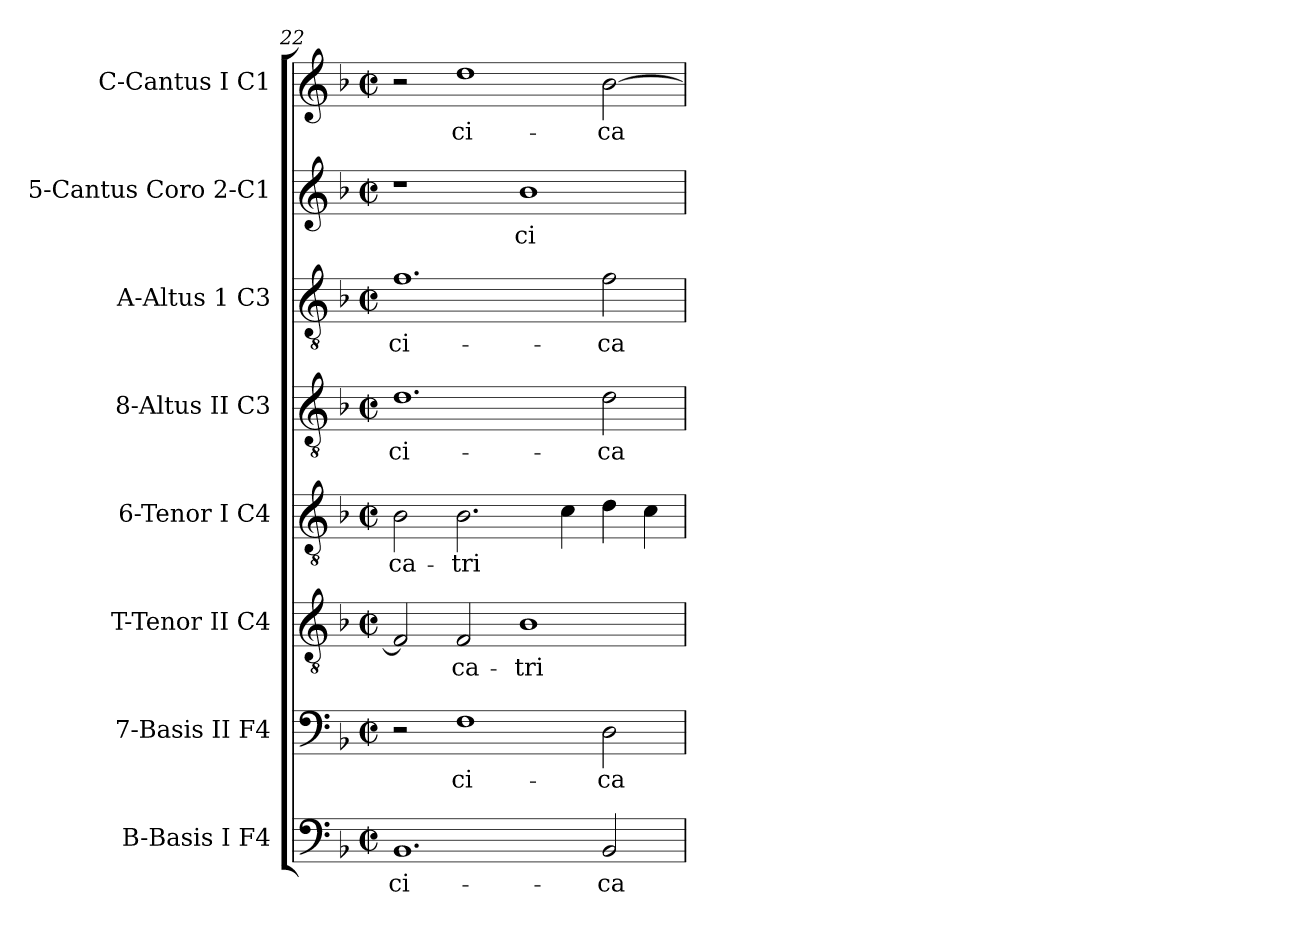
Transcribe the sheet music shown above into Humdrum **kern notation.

**kern	**text	**kern	**text	**kern	**text	**kern	**text	**kern	**text	**kern	**text	**kern	**text	**kern	**text
*part8	*part8	*part7	*part7	*part6	*part6	*part5	*part5	*part4	*part4	*part3	*part3	*part2	*part2	*part1	*part1
*staff8	*staff8	*staff7	*staff7	*staff6	*staff6	*staff5	*staff5	*staff4	*staff4	*staff3	*staff3	*staff2	*staff2	*staff1	*staff1
*I"B-Basis I  F4	*	*I"7-Basis II  F4	*	*I"T-Tenor II  C4	*	*I"6-Tenor I  C4	*	*I"8-Altus II  C3	*	*I"A-Altus 1  C3	*	*I"5-Cantus  Coro 2-C1	*	*I"C-Cantus I  C1	*
*I'B	*	*	*	*I'T	*	*	*	*	*	*I'A	*	*	*	*I'C	*
*clefF4	*	*clefF4	*	*clefGv2	*	*clefGv2	*	*clefGv2	*	*clefGv2	*	*clefG2	*	*clefG2	*
*k[b-]	*	*k[b-]	*	*k[b-]	*	*k[b-]	*	*k[b-]	*	*k[b-]	*	*k[b-]	*	*k[b-]	*
*F:	*	*F:	*	*F:	*	*F:	*	*F:	*	*F:	*	*F:	*	*F:	*
*M2/2	*	*M2/2	*	*M2/2	*	*M2/2	*	*M2/2	*	*M2/2	*	*M2/2	*	*M2/2	*
*met(c|)	*	*met(c|)	*	*met(c|)	*	*met(c|)	*	*met(c|)	*	*met(c|)	*	*met(c|)	*	*met(c|)	*
=22	=22	=22	=22	=22	=22	=22	=22	=22	=22	=22	=22	=22	=22	=22	=22
!	!LO:LY:b:cj	!	!	!	!LO:LY:b:cj	!	!LO:LY:b:cj	!	!LO:LY:b:cj	!	!LO:LY:b:cj	!	!	!	!
1.BB-	ci-	2r	.	2F/]	--	2B-\	-ca-	1.d	ci-	1.f	ci-	1r	.	2r	.
!	!	!	!LO:LY:b:cj	!	!LO:LY:b:cj	!	!LO:LY:b:cj	!	!	!	!	!	!	!	!LO:LY:b:cj
.	.	1F	ci-	2F/	-ca-	2.B-\	-tri-	.	.	.	.	.	.	1dd	ci-
!	!	!	!	!	!LO:LY:b:cj	!	!	!	!	!	!	!	!LO:LY:b:cj	!	!
.	.	.	.	1B-	-tri-	.	.	.	.	.	.	1b-	ci-	.	.
!	!	!	!	!	!	!	!LO:LY:b:cj	!	!	!	!	!	!	!	!
.	.	.	.	.	.	4c\	--	.	.	.	.	.	.	.	.
!	!LO:LY:b:cj	!	!LO:LY:b:cj	!	!	!	!LO:LY:b:cj	!	!LO:LY:b:cj	!	!LO:LY:b:cj	!	!	!	!LO:LY:b:cj
2BB-/	-ca-	2D\	-ca-	.	.	4d\	--	2d\	-ca-	2f\	-ca-	.	.	[>2b-\	-ca-
!	!	!	!	!	!	!	!LO:LY:b:cj	!	!	!	!	!	!	!	!
.	.	.	.	.	.	4c\	--	.	.	.	.	.	.	.	.
=	=	=	=	=	=	=	=	=	=	=	=	=	=	=	=
*-	*-	*-	*-	*-	*-	*-	*-	*-	*-	*-	*-	*-	*-	*-	*-
